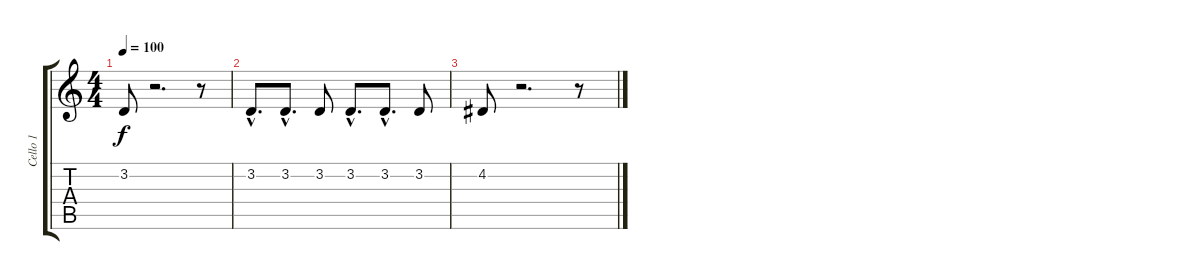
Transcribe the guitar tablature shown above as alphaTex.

\track ("Cello 1" "Cello 1") {instrument stringensemble1}
\staff {score tabs}
\tuning (E4 B3 G3 D3 A2 E2) {hide}
\ts (4 4)
\tempo 100
\clef g2
\ks c
3.2.8{dy f} r.2{d} r.8 |
3.2{hac}.8{d} 3.2{hac}.8{d} 3.2.8 3.2{hac}.8{d} 3.2{hac}.8{d} 3.2.8 |
4.2.8 r.2{d} r.8
